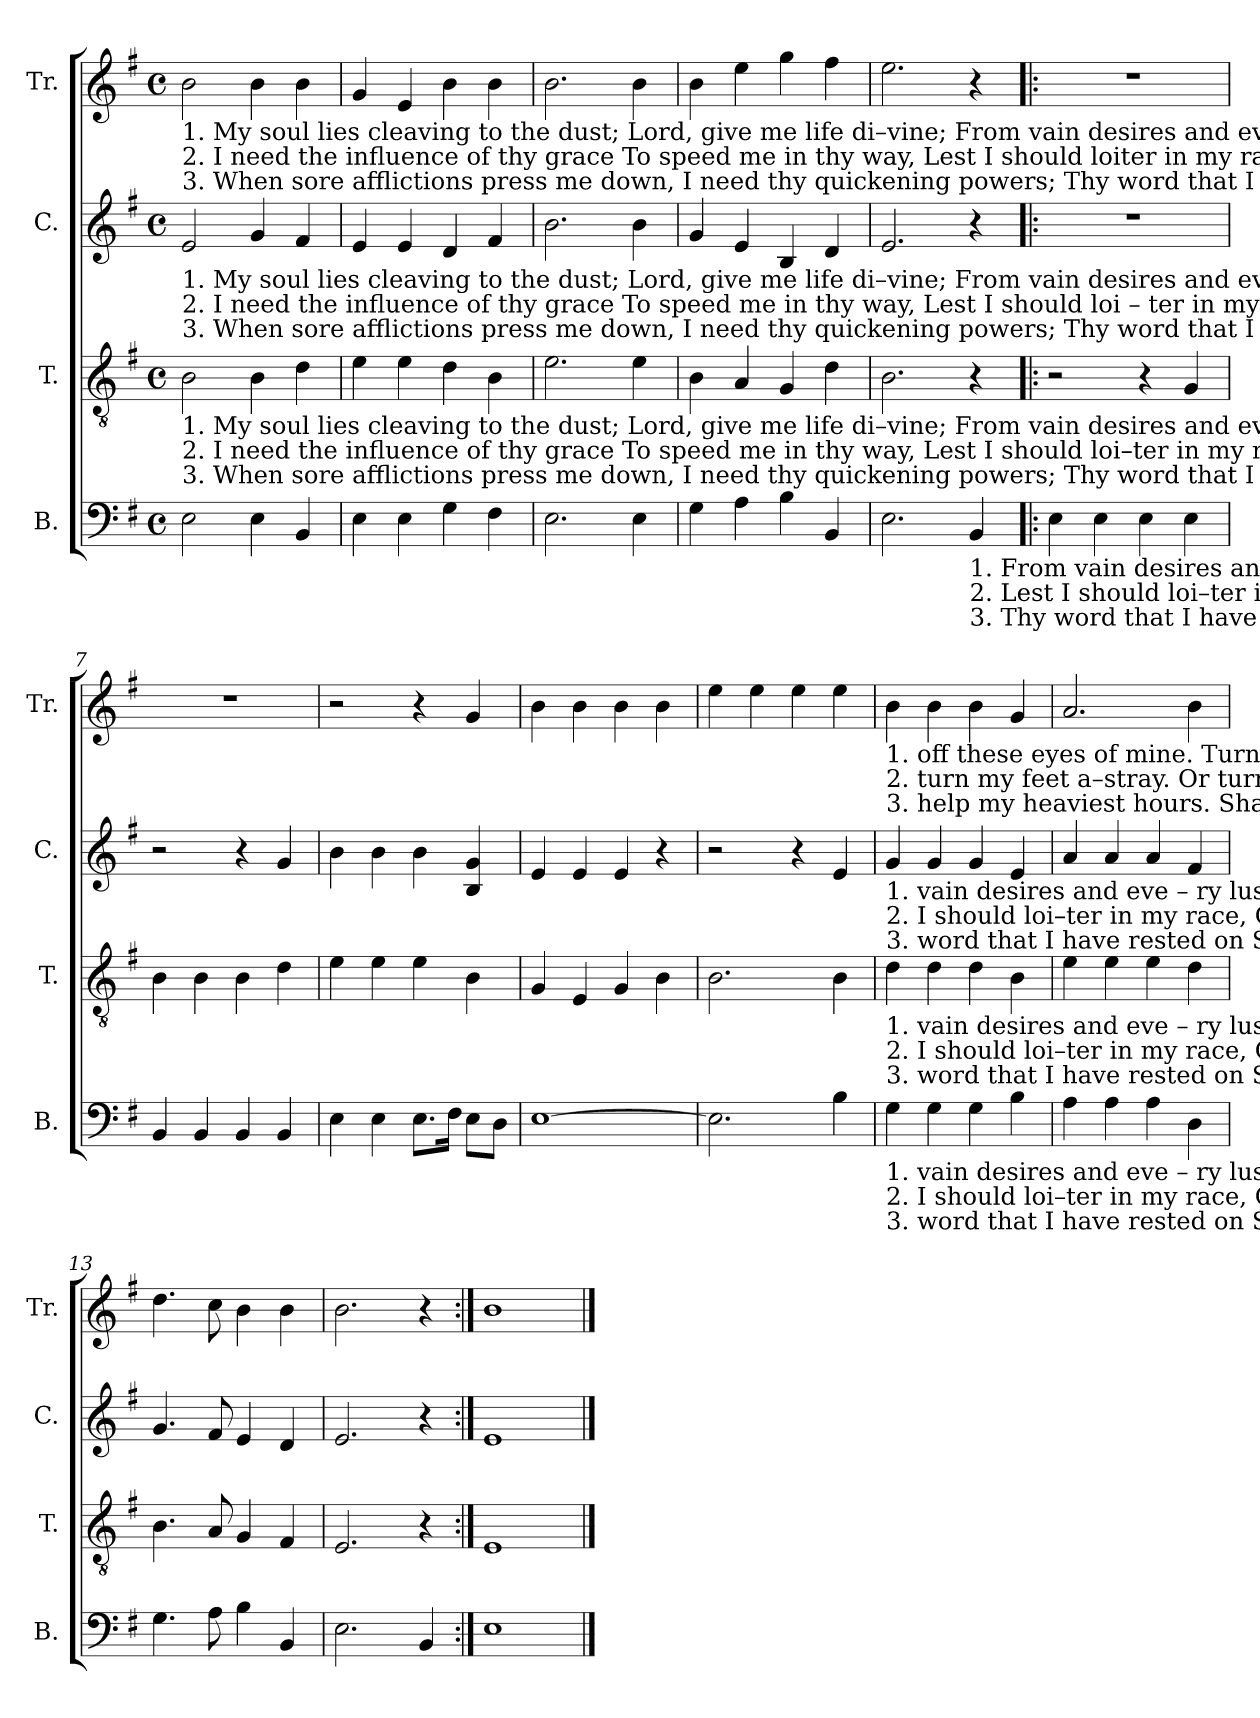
**kern	**kern	**kern	**kern
*part4	*part3	*part2	*part1
*staff4	*staff3	*staff2	*staff1
*I"B.	*I"T.	*I"C.	*I"Tr.
*I'B.	*I'T.	*I'C.	*I'Tr.
*clefF4	*clefGv2	*clefG2	*clefG2
*k[f#]	*k[f#]	*k[f#]	*k[f#]
*M4/4	*M4/4	*M4/4	*M4/4
*met(c)	*met(c)	*met(c)	*met(c)
*MM120	*MM120	*MM120	*MM120
=1	=1	=1	=1
!	!	!	!LO:TX:b:t=1.    My  soul  lies cleaving  to  the dust;  Lord, give me life di–vine;                                                                                            From vain  desires  and every lust  Turn
!	!	!	!LO:TX:b:t=2.     I need the influence of  thy  grace  To  speed  me  in  thy  way,                                                                                            Lest  I  should  loiter  in  my  race,  Or
!	!	!	!LO:TX:b:t=3. When sore afflictions press me down, I need thy quickening powers;                                                                                      Thy  word  that  I  have rested  on  Shall
!	!	!LO:TX:b:t=1.    My  soul  lies cleaving  to  the dust;  Lord, give me life di–vine;                                                       From vain desires    and       eve– ry  lust                        From	!
!	!	!LO:TX:b:t=2.     I need the influence of  thy  grace  To  speed  me  in  thy  way,                                                        Lest  I  should  loi –  ter        in  my  race,                       Lest	!
!	!	!LO:TX:b:t=3. When sore afflictions press me down, I need thy quickening powers;                                                   Thy  word  that  I   have       res –ted  on                        Thy	!
!	!LO:TX:b:t=1.    My  soul  lies cleaving  to  the dust;  Lord, give me life di–vine;                              From vain desires and eve–ry lust    Turn  off  these eyes of mine.         From	!	!
!	!LO:TX:b:t=2.     I need the influence of  thy  grace  To  speed  me  in  thy  way,                              Lest  I  should  loi–ter in  my  race,   Or   turn  my  feet  a– stray.          Lest	!	!
!	!LO:TX:b:t=3. When sore afflictions press me down, I need thy quickening powers;                         Thy word  that I have res–ted on  Shall help my hea–viest  hours.         Thy	!	!
2E\	2B\	2e/	2b\
4E\	4B\	4g/	4b\
4BB/	4d\	4f#/	4b\
=2	=2	=2	=2
4E\	4e\	4e/	4g/
4E\	4e\	4e/	4e/
4G\	4d\	4d/	4b\
4F#\	4B\	4f#/	4b\
=3	=3	=3	=3
2.E\	2.e\	2.b\	2.b\
4E\	4e\	4b\	4b\
=4	=4	=4	=4
4G\	4B\	4g/	4b\
4A\	4A/	4e/	4ee\
4B\	4G/	4B/	4gg\
4BB/	4d\	4d/	4ff#\
=5	=5	=5	=5
2.E\	2.B\	2.e/	2.ee\
!LO:TX:b:t=1. From  vain  desires  and  every  lust  Turn off these eyes  of     mine. ________________  From	!	!	!
!LO:TX:b:t=2. Lest  I  should  loi–ter  in  my  race,  Or  turn  my   feet   a  –  stray. ________________   Lest	!	!	!
!LO:TX:b:t=3. Thy  word  that  I  have  rested  on  Shall help  my  hea–viest  hours. ________________   Thy	!	!	!
4BB/	4r	4r	4r
=6!|:	=6!|:	=6!|:	=6!|:
4E\	2r	1r	1r
4E\	.	.	.
4E\	4r	.	.
4E\	4G/	.	.
=7	=7	=7	=7
4BB/	4B\	2r	1r
4BB/	4B\	.	.
4BB/	4B\	4r	.
4BB/	4d\	4g/	.
=8	=8	=8	=8
4E\	4e\	4b\	2r
4E\	4e\	4b\	.
8.E\L	4e\	4b\	4r
16F#\Jk	.	.	.
8E\L	4B\	4B/ 4g/	4g/
8D\J	.	.	.
=9	=9	=9	=9
[1E	4G/	4e/	4b\
.	4E/	4e/	4b\
.	4G/	4e/	4b\
.	4B\	4r	4b\
=10	=10	=10	=10
2.E\]	2.B\	2r	4ee\
.	.	.	4ee\
.	.	4r	4ee\
4B\	4B\	4e/	4ee\
!!LO:LB:g=z
=11	=11	=11	=11
!	!	!	!LO:TX:b:t=1. off  these eyes of  mine.          Turn   off   these  eyes  of  mine.
!	!	!	!LO:TX:b:t=2.  turn  my  feet  a–stray.            Or    turn   my     feet  a – stray.
!	!	!	!LO:TX:b:t=3. help  my  heaviest hours.          Shall help   my    heaviest  hours.
!	!	!LO:TX:b:t=1. vain  desires  and  eve – ry  lust  Turn off  these eyes   of    mine.	!
!	!	!LO:TX:b:t=2.  I  should  loi–ter   in    my  race,  Or  turn  my    feet   a –  stray.	!
!	!	!LO:TX:b:t=3. word   that  I  have  rested   on   Shall help  my  hea–viest  hours.	!
!	!LO:TX:b:t=1. vain  desires  and  eve – ry  lust  Turn off  these eyes   of    mine.	!	!
!	!LO:TX:b:t=2.  I  should  loi–ter   in    my  race,  Or  turn  my    feet   a –  stray.	!	!
!	!LO:TX:b:t=3. word   that  I  have  rested   on   Shall help  my  hea–viest  hours.	!	!
!LO:TX:b:t=1. vain  desires  and  eve – ry  lust  Turn off  these eyes   of    mine.    From	!	!	!
!LO:TX:b:t=2.  I  should  loi–ter   in    my  race,  Or  turn  my    feet   a –  stray.    Lest	!	!	!
!LO:TX:b:t=3. word   that  I  have  rested   on   Shall help  my  hea–viest  hours.   Thy	!	!	!
4G\	4d\	4g/	4b\
4G\	4d\	4g/	4b\
4G\	4d\	4g/	4b\
4B\	4B\	4e/	4g/
=12	=12	=12	=12
4A\	4e\	4a/	2.a/
4A\	4e\	4a/	.
4A\	4e\	4a/	.
4D\	4d\	4f#/	4b\
=13	=13	=13	=13
4.G\	4.B\	4.g/	4.dd\
8A\	8A/	8f#/	8cc\
4B\	4G/	4e/	4b\
4BB/	4F#/	4d/	4b\
=14	=14	=14	=14
2.E\	2.E/	2.e/	2.b\
4BB/	4r	4r	4r
=15:|!	=15:|!	=15:|!	=15:|!
1E	1E	1e	1b
==	==	==	==
*-	*-	*-	*-
